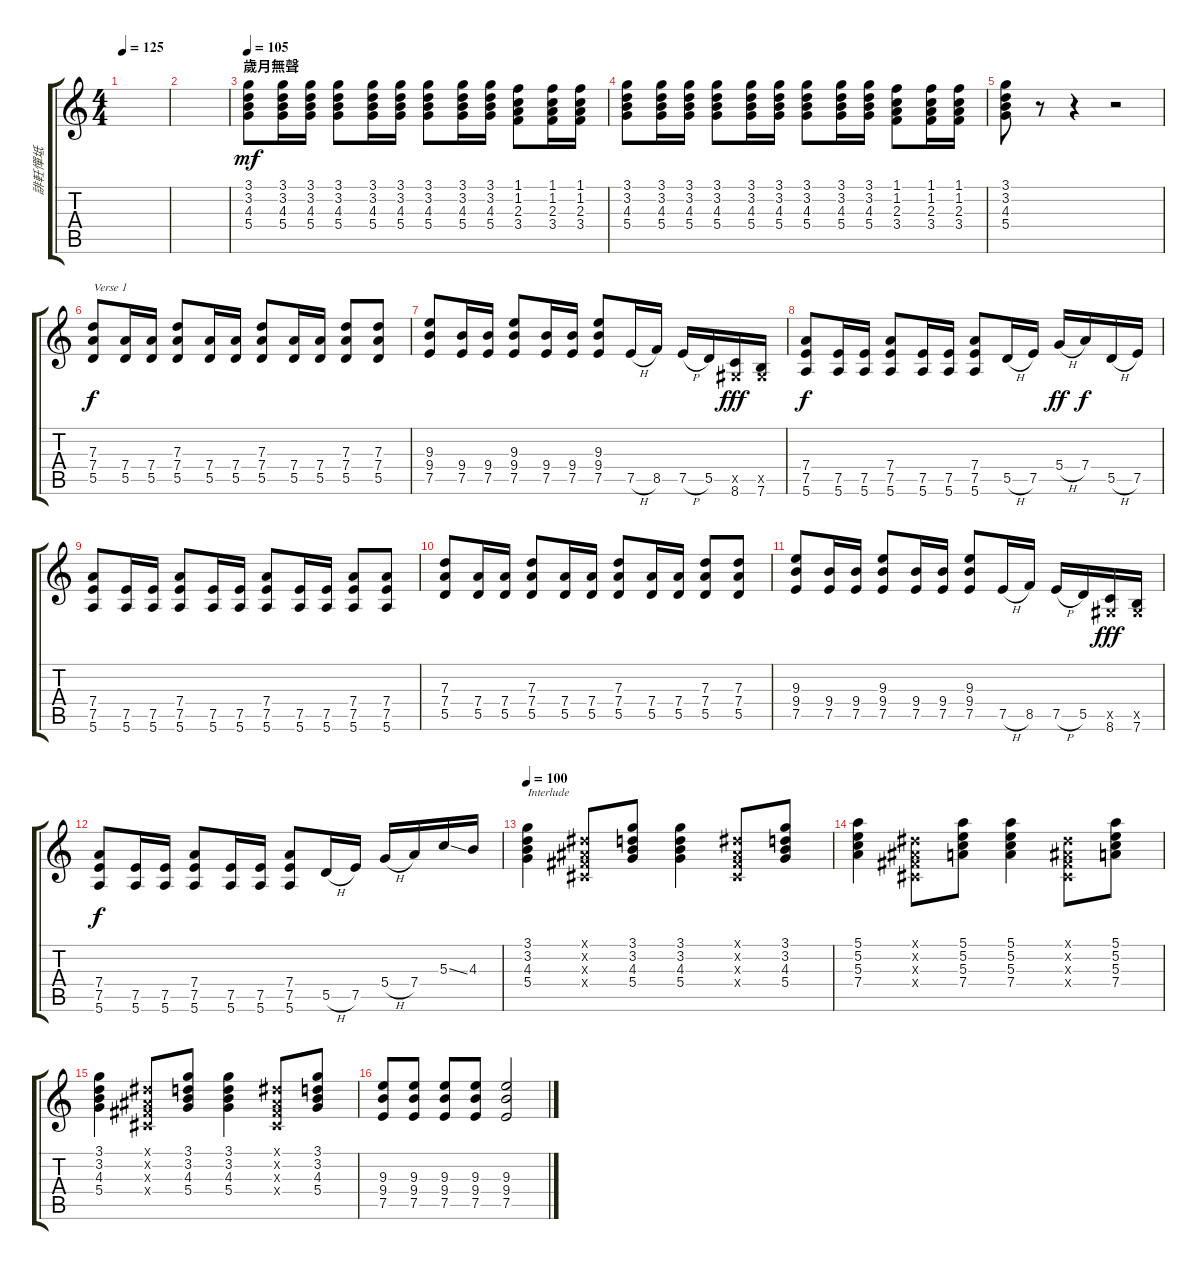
\track ("誹軠憚坻" "誹軠憚坻") {instrument distortionguitar}
\staff {score tabs}
\tuning (E4 B3 G3 D3 A2 E2) {hide}
\ts (4 4)
\tempo 125
\clef g2
\ks c
|
|
\section ("" "歲月無聲")
\tempo 100
\tempo 105
(3.1 3.2 4.3 5.4).8{dy mf} (3.1 3.2 4.3 5.4).16 (3.1 3.2 4.3 5.4).16 (3.1 3.2 4.3 5.4).8 (3.1 3.2 4.3 5.4).16 (3.1 3.2 4.3 5.4).16 (3.1 3.2 4.3 5.4).8 (3.1 3.2 4.3 5.4).16 (3.1 3.2 4.3 5.4).16 (1.1 1.2 2.3 3.4).8 (1.1 1.2 2.3 3.4).16 (1.1 1.2 2.3 3.4).16 |
(3.1 3.2 4.3 5.4).8 (3.1 3.2 4.3 5.4).16 (3.1 3.2 4.3 5.4).16 (3.1 3.2 4.3 5.4).8 (3.1 3.2 4.3 5.4).16 (3.1 3.2 4.3 5.4).16 (3.1 3.2 4.3 5.4).8 (3.1 3.2 4.3 5.4).16 (3.1 3.2 4.3 5.4).16 (1.1 1.2 2.3 3.4).8 (1.1 1.2 2.3 3.4).16 (1.1 1.2 2.3 3.4).16 |
(3.1 3.2 4.3 5.4).8 r.8 r.4 r.2 |
(7.3 7.4 5.5).8{txt "Verse 1" dy f} (7.4 5.5).16 (7.4 5.5).16 (7.3 7.4 5.5).8 (7.4 5.5).16 (7.4 5.5).16 (7.3 7.4 5.5).8 (7.4 5.5).16 (7.4 5.5).16 (7.3 7.4 5.5).8 (7.3 7.4 5.5).8 |
(9.3 9.4 7.5).8 (9.4 7.5).16 (9.4 7.5).16 (9.3 9.4 7.5).8 (9.4 7.5).16 (9.4 7.5).16 (9.3 9.4 7.5).8 7.5{h}.16 8.5.16 7.5{h}.16 5.5.16 (-1.5{x} 8.6).16{dy fff} (-1.5{x} 7.6).16 |
(7.4 7.5 5.6).8{dy f} (7.5 5.6).16 (7.5 5.6).16 (7.4 7.5 5.6).8 (7.5 5.6).16 (7.5 5.6).16 (7.4 7.5 5.6).8 5.5{h}.16 7.5.16 5.4{h}.16{dy ff} 7.4.16{dy f} 5.5{h}.16 7.5.16 |
(7.4 7.5 5.6).8 (7.5 5.6).16 (7.5 5.6).16 (7.4 7.5 5.6).8 (7.5 5.6).16 (7.5 5.6).16 (7.4 7.5 5.6).8 (7.5 5.6).16 (7.5 5.6).16 (7.4 7.5 5.6).8 (7.4 7.5 5.6).8 |
(7.3 7.4 5.5).8 (7.4 5.5).16 (7.4 5.5).16 (7.3 7.4 5.5).8 (7.4 5.5).16 (7.4 5.5).16 (7.3 7.4 5.5).8 (7.4 5.5).16 (7.4 5.5).16 (7.3 7.4 5.5).8 (7.3 7.4 5.5).8 |
(9.3 9.4 7.5).8 (9.4 7.5).16 (9.4 7.5).16 (9.3 9.4 7.5).8 (9.4 7.5).16 (9.4 7.5).16 (9.3 9.4 7.5).8 7.5{h}.16 8.5.16 7.5{h}.16 5.5.16 (-1.5{x} 8.6).16{dy fff} (-1.5{x} 7.6).16 |
(7.4 7.5 5.6).8{dy f} (7.5 5.6).16 (7.5 5.6).16 (7.4 7.5 5.6).8 (7.5 5.6).16 (7.5 5.6).16 (7.4 7.5 5.6).8 5.5{h}.16 7.5.16 5.4{h}.16 7.4.16 5.3{ss}.16 4.3.16 |
\tempo 100
(3.1 3.2 4.3 5.4).4{txt "Interlude" volume 10} (-1.1{x} -1.2{x} -1.3{x} -1.4{x}).8 (3.1 3.2 4.3 5.4).8 (3.1 3.2 4.3 5.4).4 (-1.1{x} -1.2{x} -1.3{x} -1.4{x}).8 (3.1 3.2 4.3 5.4).8 |
(5.1 5.2 5.3 7.4).4 (-1.1{x} -1.2{x} -1.3{x} -1.4{x}).8 (5.1 5.2 5.3 7.4).8 (5.1 5.2 5.3 7.4).4 (-1.1{x} -1.2{x} -1.3{x} -1.4{x}).8 (5.1 5.2 5.3 7.4).8 |
(3.1 3.2 4.3 5.4).4 (-1.1{x} -1.2{x} -1.3{x} -1.4{x}).8 (3.1 3.2 4.3 5.4).8 (3.1 3.2 4.3 5.4).4 (-1.1{x} -1.2{x} -1.3{x} -1.4{x}).8 (3.1 3.2 4.3 5.4).8 |
(9.3 9.4 7.5).8 (9.3 9.4 7.5).8 (9.3 9.4 7.5).8 (9.3 9.4 7.5).8 (9.3 9.4 7.5).2
